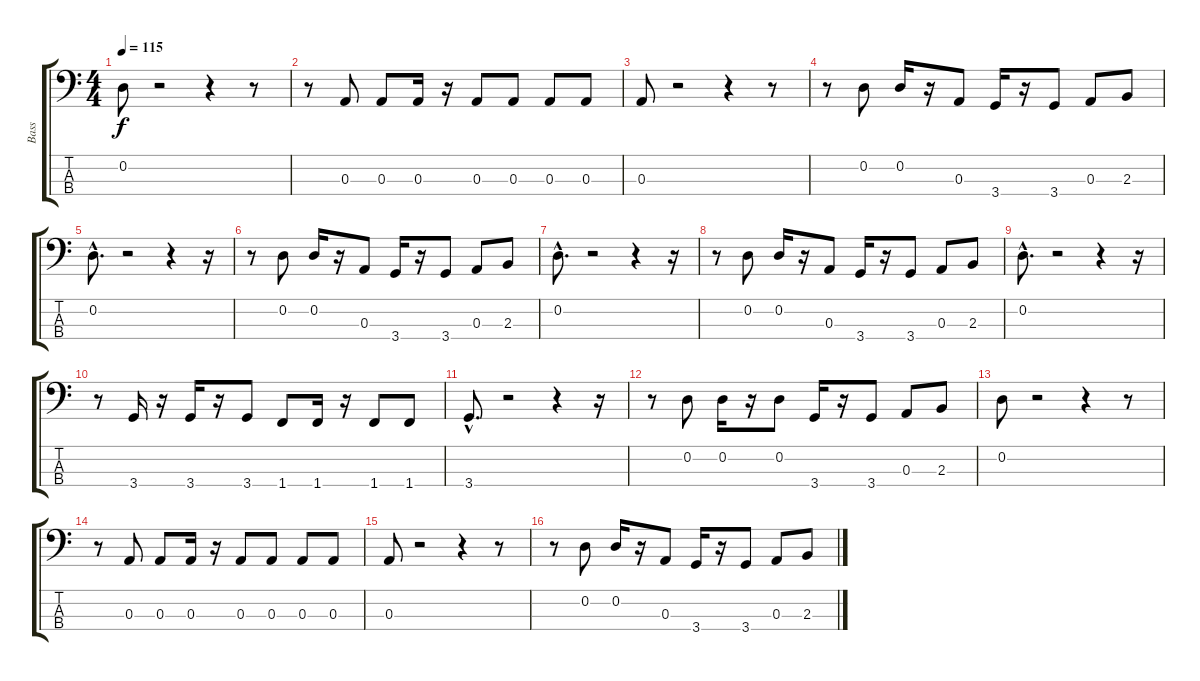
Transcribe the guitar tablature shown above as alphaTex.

\track ("Bass" "Bass") {instrument electricbassfinger}
\staff {score tabs}
\tuning (G2 D2 A1 E1) {hide}
\ts (4 4)
\tempo 115
\clef f4
\ks c
0.2.8{dy f} r.2 r.4 r.8 |
r.8 0.3.8 0.3.8 0.3.16 r.16 0.3.8 0.3.8 0.3.8 0.3.8 |
0.3.8 r.2 r.4 r.8 |
r.8 0.2.8 0.2.16 r.16 0.3.8 3.4.16 r.16 3.4.8 0.3.8 2.3.8 |
0.2{hac}.8{d} r.2 r.4 r.16 |
r.8 0.2.8 0.2.16 r.16 0.3.8 3.4.16 r.16 3.4.8 0.3.8 2.3.8 |
0.2{hac}.8{d} r.2 r.4 r.16 |
r.8 0.2.8 0.2.16 r.16 0.3.8 3.4.16 r.16 3.4.8 0.3.8 2.3.8 |
0.2{hac}.8{d} r.2 r.4 r.16 |
r.8 3.4.16 r.16 3.4.16 r.16 3.4.8 1.4.8 1.4.16 r.16 1.4.8 1.4.8 |
3.4{hac}.8{d} r.2 r.4 r.16 |
r.8 0.2.8 0.2.16 r.16 0.2.8 3.4.16 r.16 3.4.8 0.3.8 2.3.8 |
0.2.8 r.2 r.4 r.8 |
r.8 0.3.8 0.3.8 0.3.16 r.16 0.3.8 0.3.8 0.3.8 0.3.8 |
0.3.8 r.2 r.4 r.8 |
r.8 0.2.8 0.2.16 r.16 0.3.8 3.4.16 r.16 3.4.8 0.3.8 2.3.8
